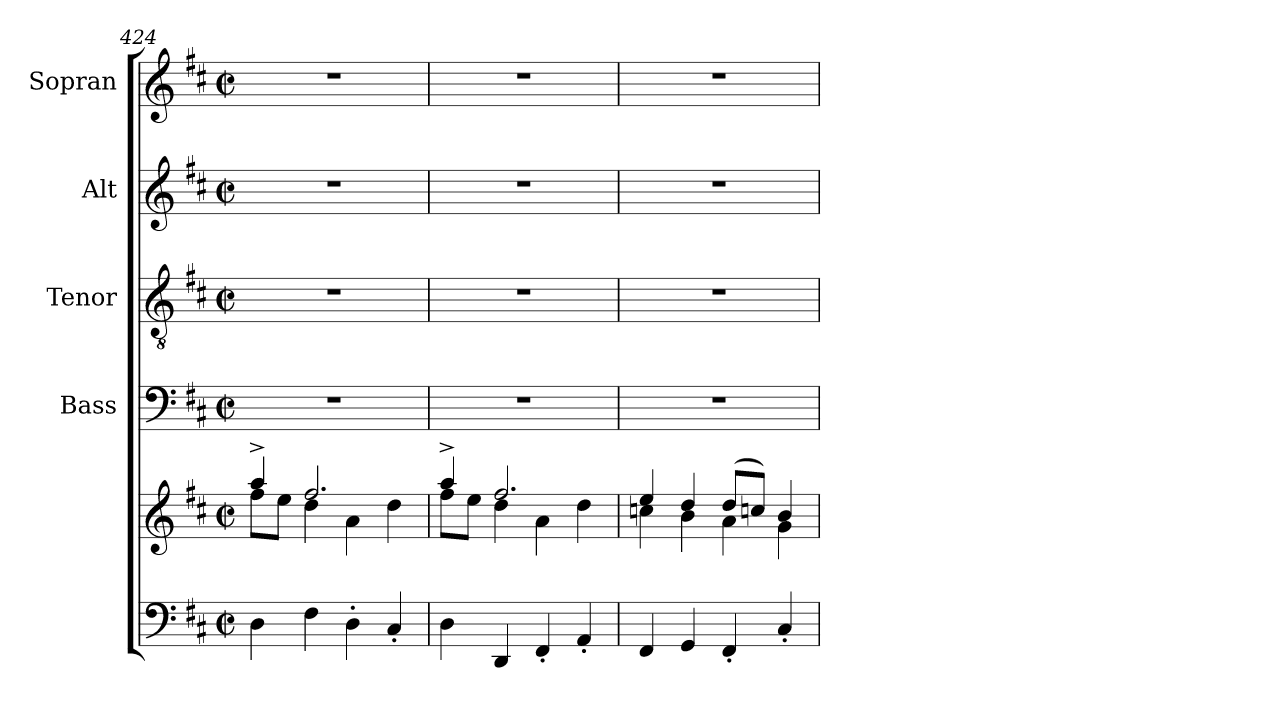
**kern	**kern	**kern	**kern	**kern	**kern
*part5	*part5	*part4	*part3	*part2	*part1
*staff6	*staff5	*staff4	*staff3	*staff2	*staff1
*	*	*I"Bass	*I"Tenor	*I"Alt	*I"Sopran
*	*	*I'B.	*I'T.	*I'A.	*I'S.
*clefF4	*clefG2	*clefF4	*clefGv2	*clefG2	*clefG2
*k[f#c#]	*k[f#c#]	*k[f#c#]	*k[f#c#]	*k[f#c#]	*k[f#c#]
*D:	*D:	*D:	*D:	*D:	*D:
*M2/2	*M2/2	*M2/2	*M2/2	*M2/2	*M2/2
*met(c|)	*met(c|)	*met(c|)	*met(c|)	*met(c|)	*met(c|)
=424	=424	=424	=424	=424	=424
*	*^	*	*	*	*
4D\	4aa^>/	8ff#\L	1r	1r	1r	1r
.	.	8ee\J	.	.	.	.
4F#\	2.ff#/	4dd\	.	.	.	.
4D'>\	.	4a\	.	.	.	.
4C#'</	.	4dd\	.	.	.	.
=425	=425	=425	=425	=425	=425	=425
4D\	4aa^>/	8ff#\L	1r	1r	1r	1r
.	.	8ee\J	.	.	.	.
4DD/	2.ff#/	4dd\	.	.	.	.
4FF#'</	.	4a\	.	.	.	.
4AA'</	.	4dd\	.	.	.	.
=426	=426	=426	=426	=426	=426	=426
4FF#/	4ee/	4ccn\	1r	1r	1r	1r
4GG/	4dd/	4b\	.	.	.	.
4FF#'</	(>8dd/L	4a\	.	.	.	.
.	8ccn/J)	.	.	.	.	.
4C#'</	4b/	4g\	.	.	.	.
*	*v	*v	*	*	*	*
=	=	=	=	=	=
*-	*-	*-	*-	*-	*-
